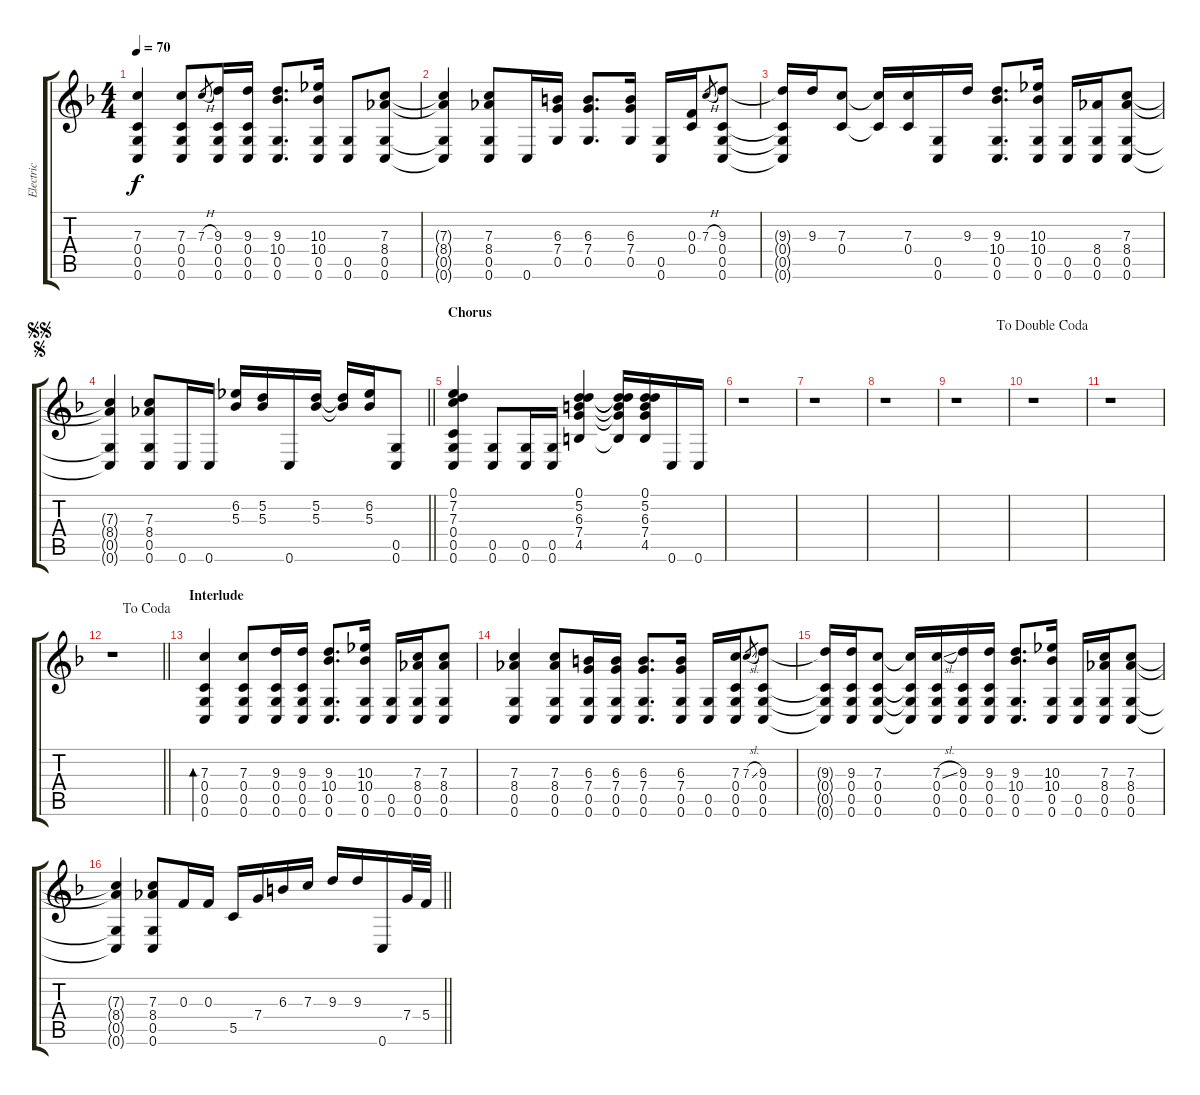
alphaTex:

\track ("Electric" "Electric") {instrument electricguitarclean}
\staff {score tabs}
\tuning (D4 A3 F3 C3 G2 C2) {hide}
\ts (4 4)
\tempo 70
\clef g2
\ks f
(7.3 0.4 0.5 0.6).4{dy f} (7.3 0.4 0.5 0.6).8 7.3{h}.8{gr} (9.3 0.4 0.5 0.6).16 (9.3 0.4 0.5 0.6).16 (9.3 10.4 0.5 0.6).8{d} (10.3 10.4 0.5 0.6).16 (0.5 0.6).8 (7.3 8.4 0.5 0.6).8 |
(7.3{t} 8.4{t} 0.5{t} 0.6{t}).4 (7.3 8.4 0.5 0.6).8 0.6.16 (6.3 7.4 0.5).16 (6.3 7.4 0.5).8{d} (6.3 7.4 0.5).16 (0.5 0.6).16 (0.3 0.4).16 7.3{h}.8{gr} (9.3 0.4 0.5 0.6).8 |
(9.3{t} 0.4{t} 0.5{t} 0.6{t}).16 9.3.16 (7.3 0.4).8 (7.3{t} 0.4{t}).16 (7.3 0.4).16 (0.5 0.6).16 9.3.16 (9.3 10.4 0.5 0.6).8{d} (10.3 10.4 0.5 0.6).16 (0.5 0.6).16 (8.4 0.5 0.6).16 (7.3 8.4 0.5 0.6).8 |
\jump segno
\jump segnosegno
\barLineRight lightlight
(7.3{t} 8.4{t} 0.5{t} 0.6{t}).4 (7.3 8.4 0.5 0.6).8 0.6.16 0.6.16 (6.2 5.3).16 (5.2 5.3).16 0.6.16 (5.2 5.3).16 (5.2{t} 5.3{t}).16 (6.2 5.3).16 (0.5 0.6).8 |
\section ("" "Chorus")
(0.1 7.2 7.3 0.4 0.5 0.6).4 (0.5 0.6).8 (0.5 0.6).16 (0.5 0.6).16 (0.1 5.2 6.3 7.4 4.5).4 (0.1{t} 5.2{t} 6.3{t} 7.4{t} 4.5{t}).16 (0.1 5.2 6.3 7.4 4.5).16 0.6.16 0.6.16 |
r.1 |
r.1 |
r.1 |
r.1 |
\jump dadoublecoda
r.1 |
r.1 |
\jump dacoda
\barLineRight lightlight
r.1 |
\section ("" "Interlude")
(7.3 0.4 0.5 0.6).4{bd 30} (7.3 0.4 0.5 0.6).8 (9.3 0.4 0.5 0.6).16 (9.3 0.4 0.5 0.6).16 (9.3 10.4 0.5 0.6).8{d} (10.3 10.4 0.5 0.6).16 (0.5 0.6).16 (7.3 8.4 0.5 0.6).16 (7.3 8.4 0.5 0.6).8 |
(7.3 8.4 0.5 0.6).4 (7.3 8.4 0.5 0.6).8 (6.3 7.4 0.5 0.6).16 (6.3 7.4 0.5 0.6).16 (6.3 7.4 0.5 0.6).8{d} (6.3 7.4 0.5 0.6).16 (0.5 0.6).16 (7.3 0.4 0.5 0.6).16 7.3{sl}.8{gr} (9.3 0.4 0.5 0.6).8 |
(9.3{t} 0.4{t} 0.5{t} 0.6{t}).16 (9.3 0.4 0.5 0.6).16 (7.3 0.4 0.5 0.6).8 (7.3{t} 0.4{t} 0.5{t} 0.6{t}).16 (7.3{sl} 0.4 0.5 0.6).16 (9.3 0.4 0.5 0.6).16 (9.3 0.4 0.5 0.6).16 (9.3 10.4 0.5 0.6).8{d} (10.3 10.4 0.5 0.6).16 (0.5 0.6).16 (7.3 8.4 0.5 0.6).16 (7.3 8.4 0.5 0.6).8 |
\barLineRight lightlight
(7.3{t} 8.4{t} 0.5{t} 0.6{t}).4 (7.3 8.4 0.5 0.6).8 0.3.16 0.3.16 5.5.16 7.4.16 6.3.16 7.3.16 9.3.16 9.3.16 0.6.16 7.4.32 5.4.32
